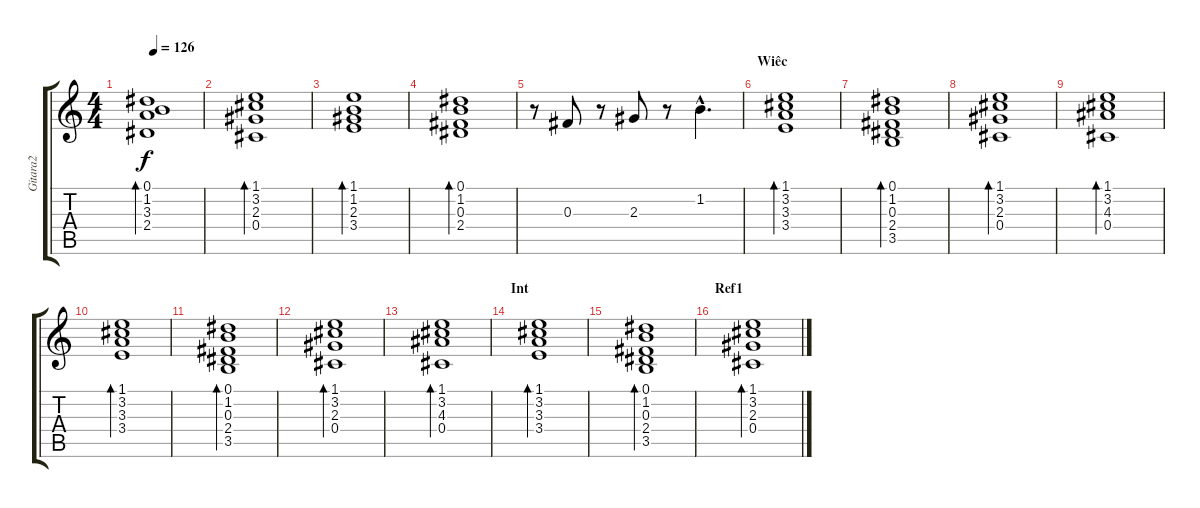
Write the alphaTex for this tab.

\track ("Gitara2" "Gitara2") {instrument acousticguitarnylon}
\staff {score tabs}
\tuning (Eb4 Bb3 Gb3 Db3 Ab2 Eb2) {hide}
\ts (4 4)
\tempo 126
\clef g2
\ks c
(0.1 1.2 3.3 2.4).1{bd 120 dy f} |
(1.1 3.2 2.3 0.4).1{bd 120} |
(1.1 1.2 2.3 3.4).1{bd 120} |
(0.1 1.2 0.3 2.4).1{bd 120} |
r.8 0.3.8 r.8 2.3.8 r.8 1.2{hac}.4{d} |
\section ("" "Wiêc")
(1.1 3.2 3.3 3.4).1{bd 120} |
(0.1 1.2 0.3 2.4 3.5).1{bd 120} |
(1.1 3.2 2.3 0.4).1{bd 120} |
(1.1 3.2 4.3 0.4).1{bd 120} |
(1.1 3.2 3.3 3.4).1{bd 120} |
(0.1 1.2 0.3 2.4 3.5).1{bd 120} |
(1.1 3.2 2.3 0.4).1{bd 120} |
(1.1 3.2 4.3 0.4).1{bd 120} |
\section ("" "Int")
(1.1 3.2 3.3 3.4).1{bd 120} |
(0.1 1.2 0.3 2.4 3.5).1{bd 120} |
\section ("" "Ref1")
(1.1 3.2 2.3 0.4).1{bd 60}
